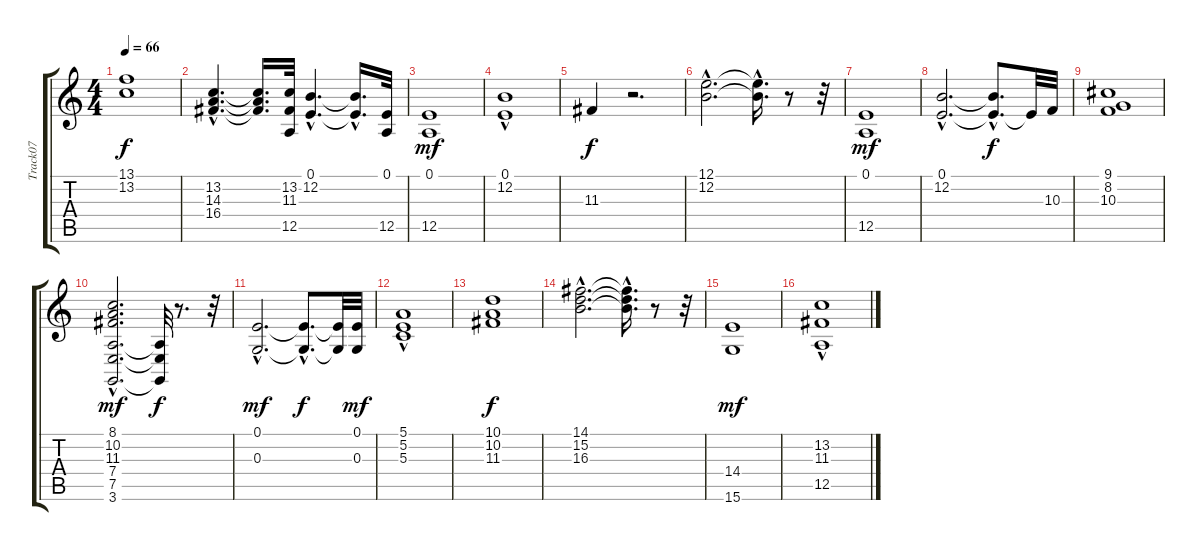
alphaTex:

\track ("Track07" "Track07") {instrument acousticgrandpiano}
\staff {score tabs}
\tuning (E4 B3 G3 D3 A2 E2) {hide}
\ts (4 4)
\tempo 66
\clef g2
\ks c
(13.1 13.2).1{dy f} |
(13.2{hac} 14.3{hac} 16.4{hac}).4{d} (13.2{t} 14.3{t} 16.4{t}).16{d} (13.2 11.3 12.5).32{instrument pad8sweep} (0.1{hac} 12.2{hac}).4{d} (0.1{hac t} 12.2{hac t}).16{d} (0.1 12.5).32 |
(0.1 12.5).1{dy mf instrument pad8sweep} |
(0.1 12.2{hac}).1 |
11.3.4{dy f} r.2{d} |
(12.1{hac} 12.2{hac}).2{d} (12.1{hac t} 12.2{hac t}).16{d} r.8 r.32 |
(0.1 12.5).1{dy mf} |
(0.1{hac} 12.2{hac}).2{d} (0.1{hac t} 12.2{t}).8{d dy f} 0.1{t}.32 10.3.32 |
(9.1 8.2 10.3).1 |
(8.1 10.2 11.3 7.4{hac} 7.5{hac} 3.6{hac}).2{d dy mf} (7.4{t} 7.5{t} 3.6{t}).32{dy f} r.8{d} r.32 |
(0.1{hac} 0.3{hac}).2{d dy mf instrument pad8sweep} (0.1{hac t} 0.3{hac t}).8{d dy f} (0.1{t} 0.3{t}).32 (0.1 0.3).32{dy mf} |
(5.1{hac} 5.2 5.3).1 |
(10.1 10.2 11.3).1{dy f} |
(14.1{hac} 15.2{hac} 16.3{hac}).2{d} (14.1{hac t} 15.2{hac t} 16.3{hac t}).16{d} r.8 r.32 |
(14.4 15.6).1{dy mf} |
(13.2{hac} 11.3{hac} 12.5).1
